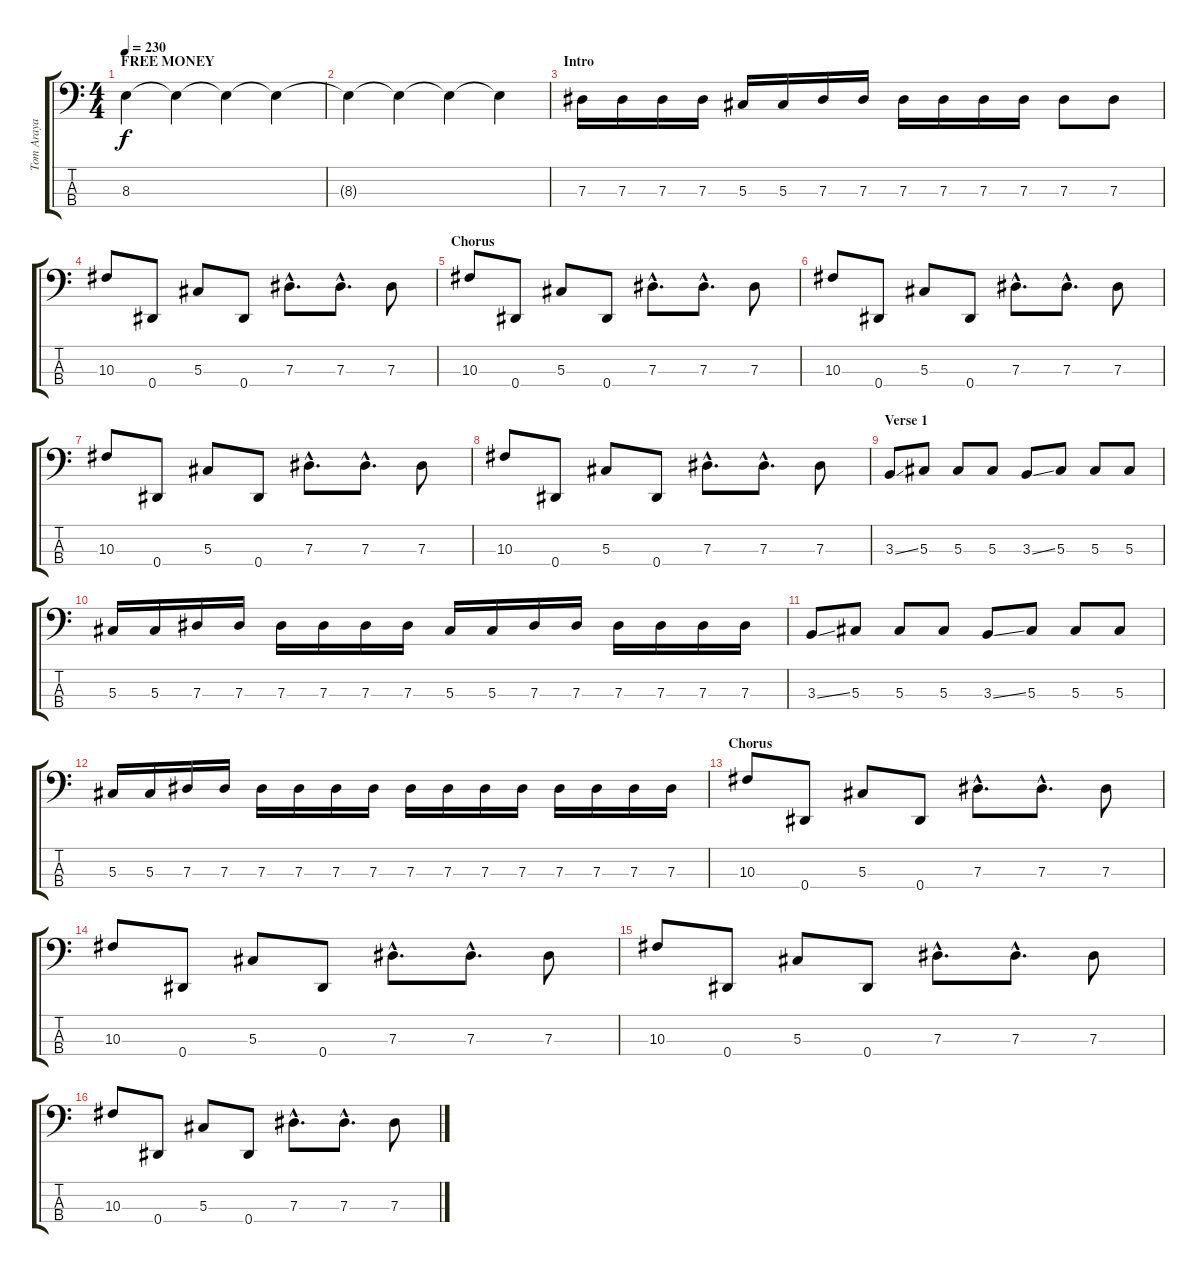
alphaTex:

\track ("Tom Araya" "Tom Araya") {instrument distortionguitar}
\staff {score tabs}
\tuning (Gb2 Db2 Ab1 Eb1) {hide}
\ts (4 4)
\section ("" "FREE MONEY")
\tempo 230
\clef f4
\ks c
8.3{t}.4{dy f} 8.3{t}.4 8.3{t}.4 8.3{t}.4 |
8.3{t}.4 8.3{t}.4 8.3{t}.4 8.3{t}.4 |
\section ("" "Intro")
7.3.16{volume 16} 7.3.16 7.3.16 7.3.16 5.3.16 5.3.16 7.3.16 7.3.16 7.3.16 7.3.16 7.3.16 7.3.16 7.3.8 7.3.8 |
10.3.8 0.4.8 5.3.8 0.4.8 7.3{hac}.8{d} 7.3{hac}.8{d} 7.3.8 |
\section ("" "Chorus")
10.3.8 0.4.8 5.3.8 0.4.8 7.3{hac}.8{d} 7.3{hac}.8{d} 7.3.8 |
10.3.8 0.4.8 5.3.8 0.4.8 7.3{hac}.8{d} 7.3{hac}.8{d} 7.3.8 |
10.3.8 0.4.8 5.3.8 0.4.8 7.3{hac}.8{d} 7.3{hac}.8{d} 7.3.8 |
10.3.8 0.4.8 5.3.8 0.4.8 7.3{hac}.8{d} 7.3{hac}.8{d} 7.3.8 |
\section ("" "Verse 1")
3.3{ss}.8 5.3.8 5.3.8 5.3.8 3.3{ss}.8 5.3.8 5.3.8 5.3.8 |
5.3.16 5.3.16 7.3.16 7.3.16 7.3.16 7.3.16 7.3.16 7.3.16 5.3.16 5.3.16 7.3.16 7.3.16 7.3.16 7.3.16 7.3.16 7.3.16 |
3.3{ss}.8 5.3.8 5.3.8 5.3.8 3.3{ss}.8 5.3.8 5.3.8 5.3.8 |
5.3.16 5.3.16 7.3.16 7.3.16 7.3.16 7.3.16 7.3.16 7.3.16 7.3.16 7.3.16 7.3.16 7.3.16 7.3.16 7.3.16 7.3.16 7.3.16 |
\section ("" "Chorus")
10.3.8 0.4.8 5.3.8 0.4.8 7.3{hac}.8{d} 7.3{hac}.8{d} 7.3.8 |
10.3.8 0.4.8 5.3.8 0.4.8 7.3{hac}.8{d} 7.3{hac}.8{d} 7.3.8 |
10.3.8 0.4.8 5.3.8 0.4.8 7.3{hac}.8{d} 7.3{hac}.8{d} 7.3.8 |
10.3.8 0.4.8 5.3.8 0.4.8 7.3{hac}.8{d} 7.3{hac}.8{d} 7.3.8
